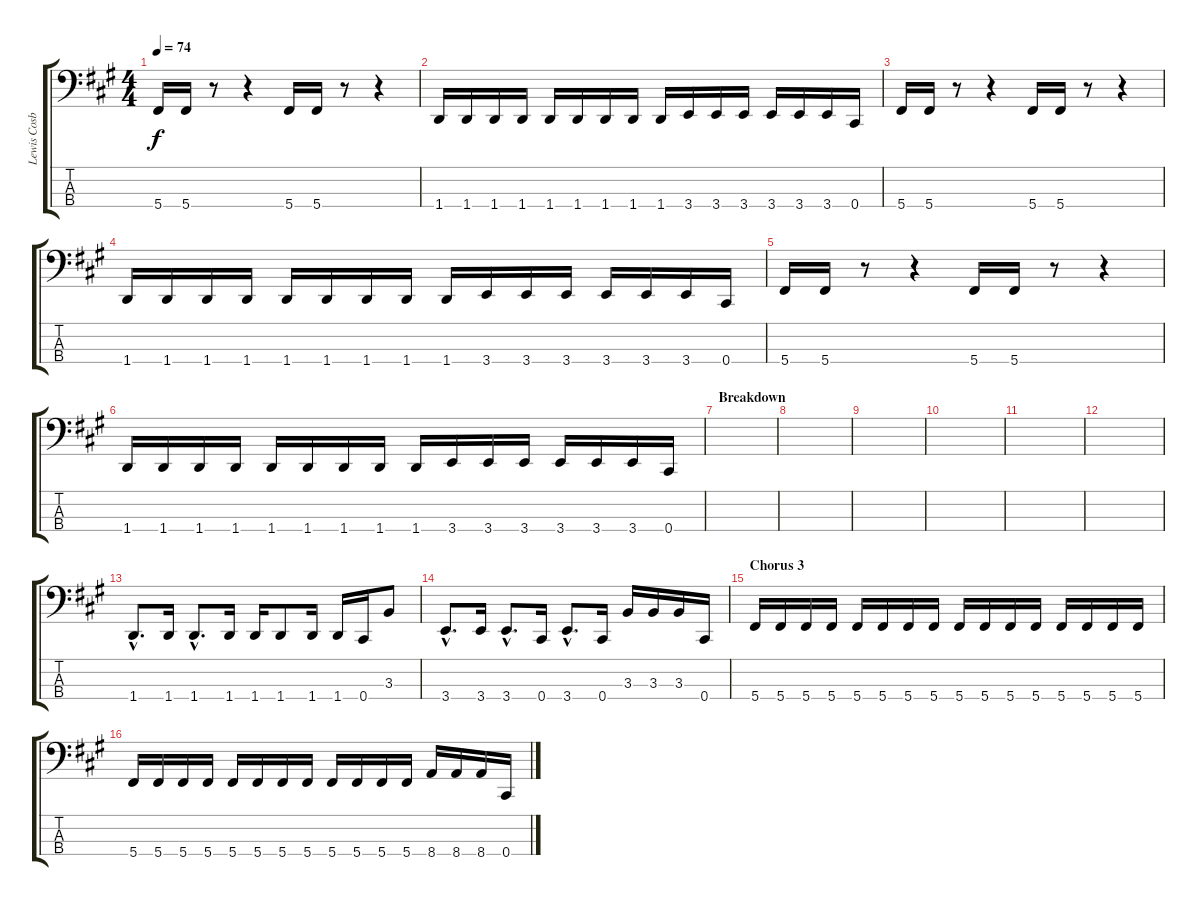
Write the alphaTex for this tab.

\track ("Lewis Cosby" "Lewis Cosb") {instrument electricbassfinger}
\staff {score tabs}
\tuning (Gb2 Db2 Ab1 Db1) {hide}
\ts (4 4)
\tempo 74
\clef f4
\ks f#minor
5.4.16{dy f} 5.4.16 r.8 r.4 5.4.16 5.4.16 r.8 r.4 |
1.4.16 1.4.16 1.4.16 1.4.16 1.4.16 1.4.16 1.4.16 1.4.16 1.4.16 3.4.16 3.4.16 3.4.16 3.4.16 3.4.16 3.4.16 0.4.16 |
5.4.16 5.4.16 r.8 r.4 5.4.16 5.4.16 r.8 r.4 |
1.4.16 1.4.16 1.4.16 1.4.16 1.4.16 1.4.16 1.4.16 1.4.16 1.4.16 3.4.16 3.4.16 3.4.16 3.4.16 3.4.16 3.4.16 0.4.16 |
5.4.16 5.4.16 r.8 r.4 5.4.16 5.4.16 r.8 r.4 |
1.4.16 1.4.16 1.4.16 1.4.16 1.4.16 1.4.16 1.4.16 1.4.16 1.4.16 3.4.16 3.4.16 3.4.16 3.4.16 3.4.16 3.4.16 0.4.16 |
\section ("" "Breakdown")
|
|
|
|
|
|
1.4{hac}.8{d} 1.4.16 1.4{hac}.8{d} 1.4.16 1.4.16 1.4.8 1.4.16 1.4.16 0.4.16 3.3.8 |
3.4{hac}.8{d} 3.4.16 3.4{hac}.8{d} 0.4.16 3.4{hac}.8{d} 0.4.16 3.3.16 3.3.16 3.3.16 0.4.16 |
\section ("" "Chorus 3")
5.4.16 5.4.16 5.4.16 5.4.16 5.4.16 5.4.16 5.4.16 5.4.16 5.4.16 5.4.16 5.4.16 5.4.16 5.4.16 5.4.16 5.4.16 5.4.16 |
5.4.16 5.4.16 5.4.16 5.4.16 5.4.16 5.4.16 5.4.16 5.4.16 5.4.16 5.4.16 5.4.16 5.4.16 8.4.16 8.4.16 8.4.16 0.4.16
